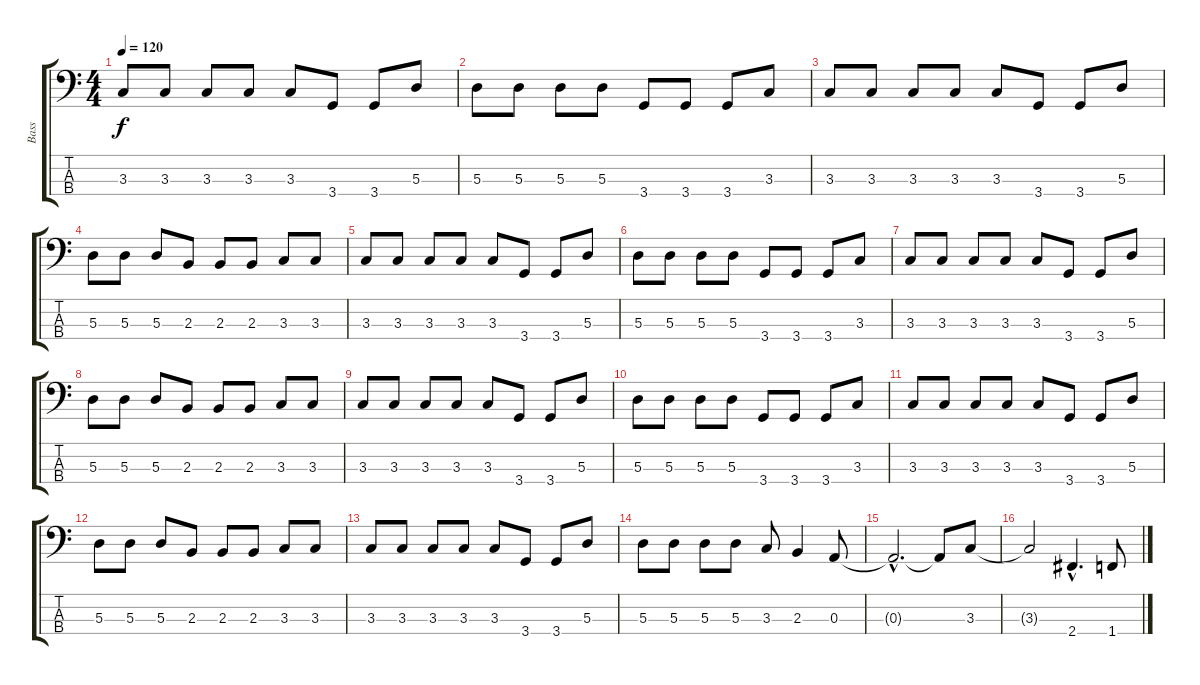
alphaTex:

\track ("Bass" "Bass") {instrument slapbass1}
\staff {score tabs}
\tuning (G2 D2 A1 E1) {hide}
\ts (4 4)
\tempo 120
\clef f4
\ks c
3.3.8{dy f} 3.3.8 3.3.8 3.3.8 3.3.8 3.4.8 3.4.8 5.3.8 |
5.3.8 5.3.8 5.3.8 5.3.8 3.4.8 3.4.8 3.4.8 3.3.8 |
3.3.8 3.3.8 3.3.8 3.3.8 3.3.8 3.4.8 3.4.8 5.3.8 |
5.3.8 5.3.8 5.3.8 2.3.8 2.3.8 2.3.8 3.3.8 3.3.8 |
3.3.8 3.3.8 3.3.8 3.3.8 3.3.8 3.4.8 3.4.8 5.3.8 |
5.3.8 5.3.8 5.3.8 5.3.8 3.4.8 3.4.8 3.4.8 3.3.8 |
3.3.8 3.3.8 3.3.8 3.3.8 3.3.8 3.4.8 3.4.8 5.3.8 |
5.3.8 5.3.8 5.3.8 2.3.8 2.3.8 2.3.8 3.3.8 3.3.8 |
3.3.8 3.3.8 3.3.8 3.3.8 3.3.8 3.4.8 3.4.8 5.3.8 |
5.3.8 5.3.8 5.3.8 5.3.8 3.4.8 3.4.8 3.4.8 3.3.8 |
3.3.8 3.3.8 3.3.8 3.3.8 3.3.8 3.4.8 3.4.8 5.3.8 |
5.3.8 5.3.8 5.3.8 2.3.8 2.3.8 2.3.8 3.3.8 3.3.8 |
3.3.8 3.3.8 3.3.8 3.3.8 3.3.8 3.4.8 3.4.8 5.3.8 |
5.3.8 5.3.8 5.3.8 5.3.8 3.3.8 2.3.4 0.3.8 |
0.3{hac t}.2{d} 0.3{t}.8 3.3.8 |
3.3{t}.2 2.4{hac}.4{d} 1.4.8
